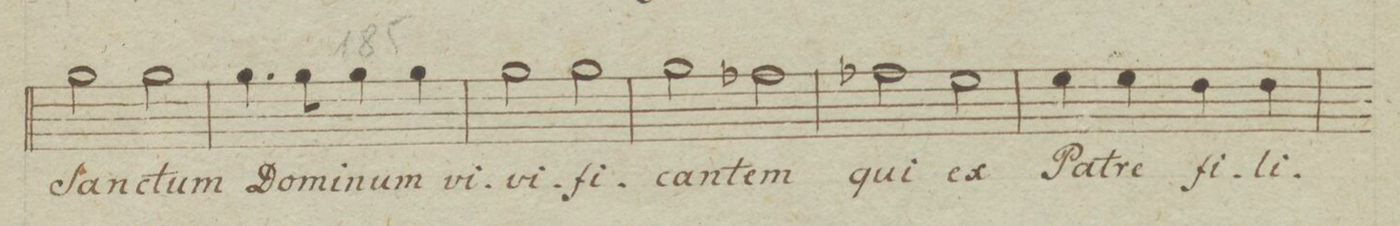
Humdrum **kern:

**kern	**text	**dynam
*I"Canto	*	*
*clefC1	*	*
*k[b-e-a-]	*	*
*met(c)	*	*
*M4/4	*	*
2ee-\	San-	.
2ee-\	-ctum	.
=181	=181	=181
4.ee-\	Do-	.
8ee-\	-mi-	.
4ee-\	-num	.
4ee-\	vi-	.
=182	=182	=182
2ee-\	-vi-	.
2ee-\	-fi-	.
=183	=183	=183
2ee-\	-can-	.
2dd-X\	-tem	.
=184	=184	=184
2dd-X\	qui	.
2cc\	ex	.
=185	=185	=185
4cc\	Pa-	.
4cc\	-tre	.
4b-\	fi-	.
4b-\	-li-	.
=186	=186	=186
*-	*-	*-
